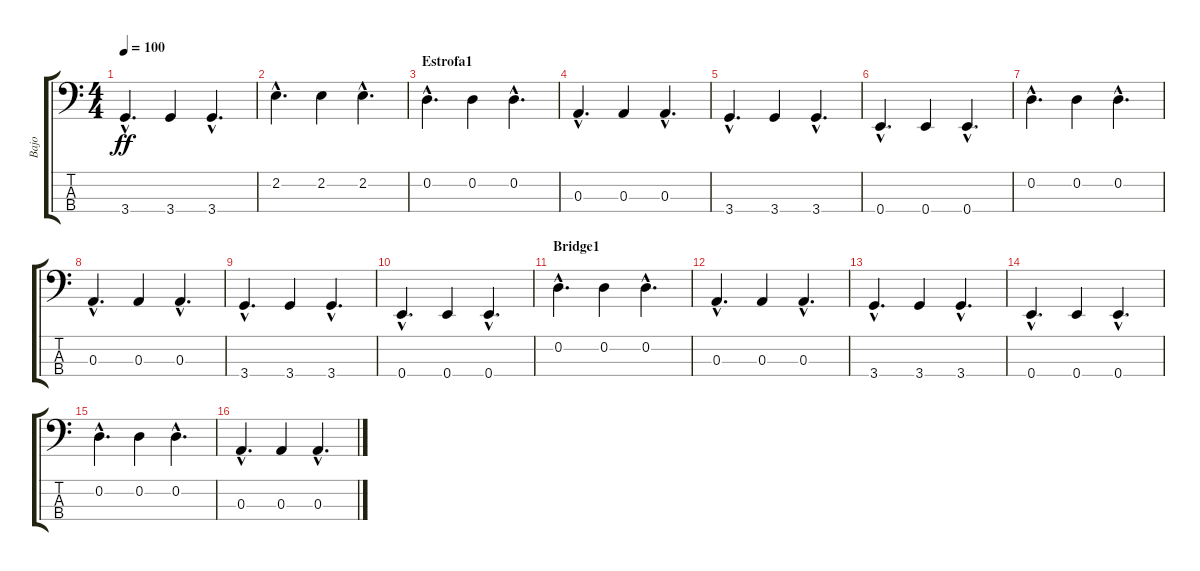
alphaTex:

\track ("Bajo" "Bajo") {instrument electricbassfinger}
\staff {score tabs}
\tuning (G2 D2 A1 E1) {hide}
\ts (4 4)
\tempo 100
\clef f4
\ks c
3.4{hac}.4{d dy ff} 3.4.4 3.4{hac}.4{d} |
2.2{hac}.4{d} 2.2.4 2.2{hac}.4{d} |
\section ("" "Estrofa1")
0.2{hac}.4{d} 0.2.4 0.2{hac}.4{d} |
0.3{hac}.4{d} 0.3.4 0.3{hac}.4{d} |
3.4{hac}.4{d} 3.4.4 3.4{hac}.4{d} |
0.4{hac}.4{d} 0.4.4 0.4{hac}.4{d} |
0.2{hac}.4{d} 0.2.4 0.2{hac}.4{d} |
0.3{hac}.4{d} 0.3.4 0.3{hac}.4{d} |
3.4{hac}.4{d} 3.4.4 3.4{hac}.4{d} |
0.4{hac}.4{d} 0.4.4 0.4{hac}.4{d} |
\section ("" "Bridge1")
0.2{hac}.4{d} 0.2.4 0.2{hac}.4{d} |
0.3{hac}.4{d} 0.3.4 0.3{hac}.4{d} |
3.4{hac}.4{d} 3.4.4 3.4{hac}.4{d} |
0.4{hac}.4{d} 0.4.4 0.4{hac}.4{d} |
0.2{hac}.4{d} 0.2.4 0.2{hac}.4{d} |
0.3{hac}.4{d} 0.3.4 0.3{hac}.4{d}
